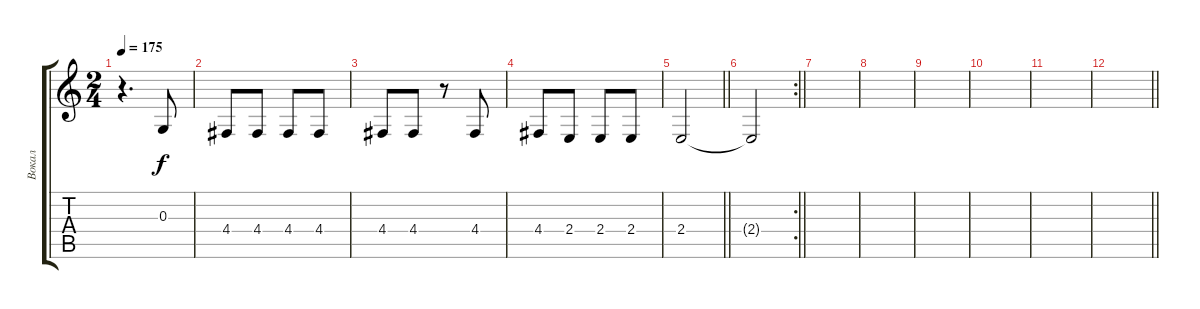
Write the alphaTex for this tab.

\track ("Вокал" "Вокал") {instrument tenorsax}
\staff {score tabs}
\tuning (E4 B3 G3 D3 A2 E2) {hide}
\ts (2 4)
\tempo 175
\clef g2
\ks c
r.4{d dy f} 0.3.8 |
4.4.8 4.4.8 4.4.8 4.4.8 |
4.4.8 4.4.8 r.8 4.4.8 |
4.4.8 2.4.8 2.4.8 2.4.8 |
\barLineRight lightlight
2.4.2 |
\rc 2
\barLineRight lightlight
2.4{t}.2 |
|
|
|
|
|
\barLineRight lightlight
